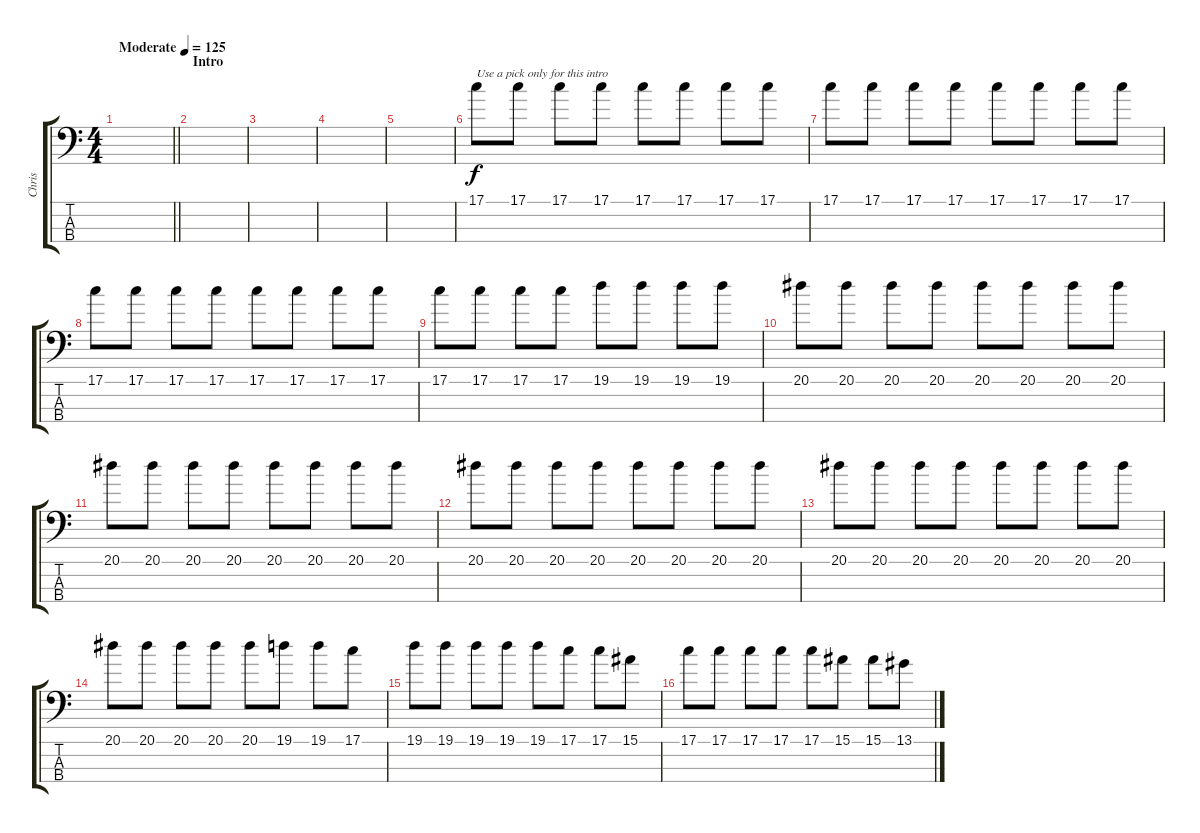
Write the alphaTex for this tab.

\track ("Chris" "Chris") {instrument electricbasspick}
\staff {score tabs}
\tuning (G2 D2 A1 E1) {hide}
\ts (4 4)
\tempo (125 "Moderate")
\clef f4
\barLineRight lightlight
\ks c
|
\section ("" "Intro")
|
|
|
|
17.1.8{txt "Use a pick only for this intro"} 17.1.8 17.1.8 17.1.8 17.1.8 17.1.8 17.1.8 17.1.8 |
17.1.8 17.1.8 17.1.8 17.1.8 17.1.8 17.1.8 17.1.8 17.1.8 |
17.1.8 17.1.8 17.1.8 17.1.8 17.1.8 17.1.8 17.1.8 17.1.8 |
17.1.8 17.1.8 17.1.8 17.1.8 19.1.8 19.1.8 19.1.8 19.1.8 |
20.1.8 20.1.8 20.1.8 20.1.8 20.1.8 20.1.8 20.1.8 20.1.8 |
20.1.8 20.1.8 20.1.8 20.1.8 20.1.8 20.1.8 20.1.8 20.1.8 |
20.1.8 20.1.8 20.1.8 20.1.8 20.1.8 20.1.8 20.1.8 20.1.8 |
20.1.8 20.1.8 20.1.8 20.1.8 20.1.8 20.1.8 20.1.8 20.1.8 |
20.1.8 20.1.8 20.1.8 20.1.8 20.1.8 19.1.8 19.1.8 17.1.8 |
19.1.8 19.1.8 19.1.8 19.1.8 19.1.8 17.1.8 17.1.8 15.1.8 |
17.1.8 17.1.8 17.1.8 17.1.8 17.1.8 15.1.8 15.1.8 13.1.8
